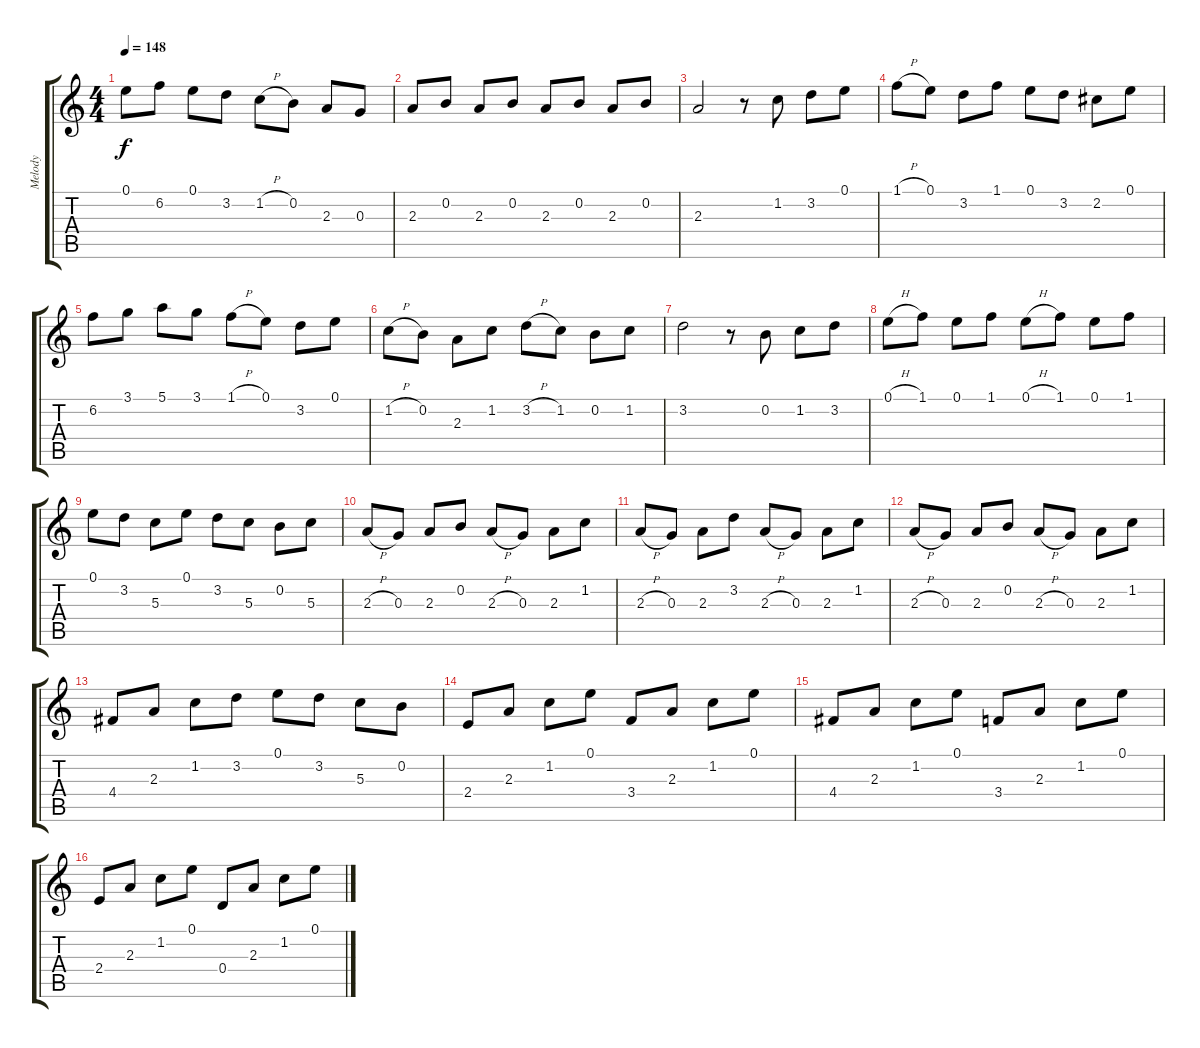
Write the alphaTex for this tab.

\track ("Melody" "Melody") {instrument acousticguitarnylon}
\staff {score tabs}
\tuning (E4 B3 G3 D3 A2 E2) {hide}
\ts (4 4)
\tempo 148
\clef g2
\ks c
0.1.8{dy f} 6.2.8 0.1.8 3.2.8 1.2{h}.8 0.2.8 2.3.8 0.3.8 |
2.3.8 0.2.8 2.3.8 0.2.8 2.3.8 0.2.8 2.3.8 0.2.8 |
2.3.2 r.8 1.2.8 3.2.8 0.1.8 |
1.1{h}.8 0.1.8 3.2.8 1.1.8 0.1.8 3.2.8 2.2.8 0.1.8 |
6.2.8 3.1.8 5.1.8 3.1.8 1.1{h}.8 0.1.8 3.2.8 0.1.8 |
1.2{h}.8 0.2.8 2.3.8 1.2.8 3.2{h}.8 1.2.8 0.2.8 1.2.8 |
3.2.2 r.8 0.2.8 1.2.8 3.2.8 |
0.1{h}.8 1.1.8 0.1.8 1.1.8 0.1{h}.8 1.1.8 0.1.8 1.1.8 |
0.1.8 3.2.8 5.3.8 0.1.8 3.2.8 5.3.8 0.2.8 5.3.8 |
2.3{h}.8 0.3.8 2.3.8 0.2.8 2.3{h}.8 0.3.8 2.3.8 1.2.8 |
2.3{h}.8 0.3.8 2.3.8 3.2.8 2.3{h}.8 0.3.8 2.3.8 1.2.8 |
2.3{h}.8 0.3.8 2.3.8 0.2.8 2.3{h}.8 0.3.8 2.3.8 1.2.8 |
4.4.8 2.3.8 1.2.8 3.2.8 0.1.8 3.2.8 5.3.8 0.2.8 |
2.4.8 2.3.8 1.2.8 0.1.8 3.4.8 2.3.8 1.2.8 0.1.8 |
4.4.8 2.3.8 1.2.8 0.1.8 3.4.8 2.3.8 1.2.8 0.1.8 |
2.4.8 2.3.8 1.2.8 0.1.8 0.4.8 2.3.8 1.2.8 0.1.8
